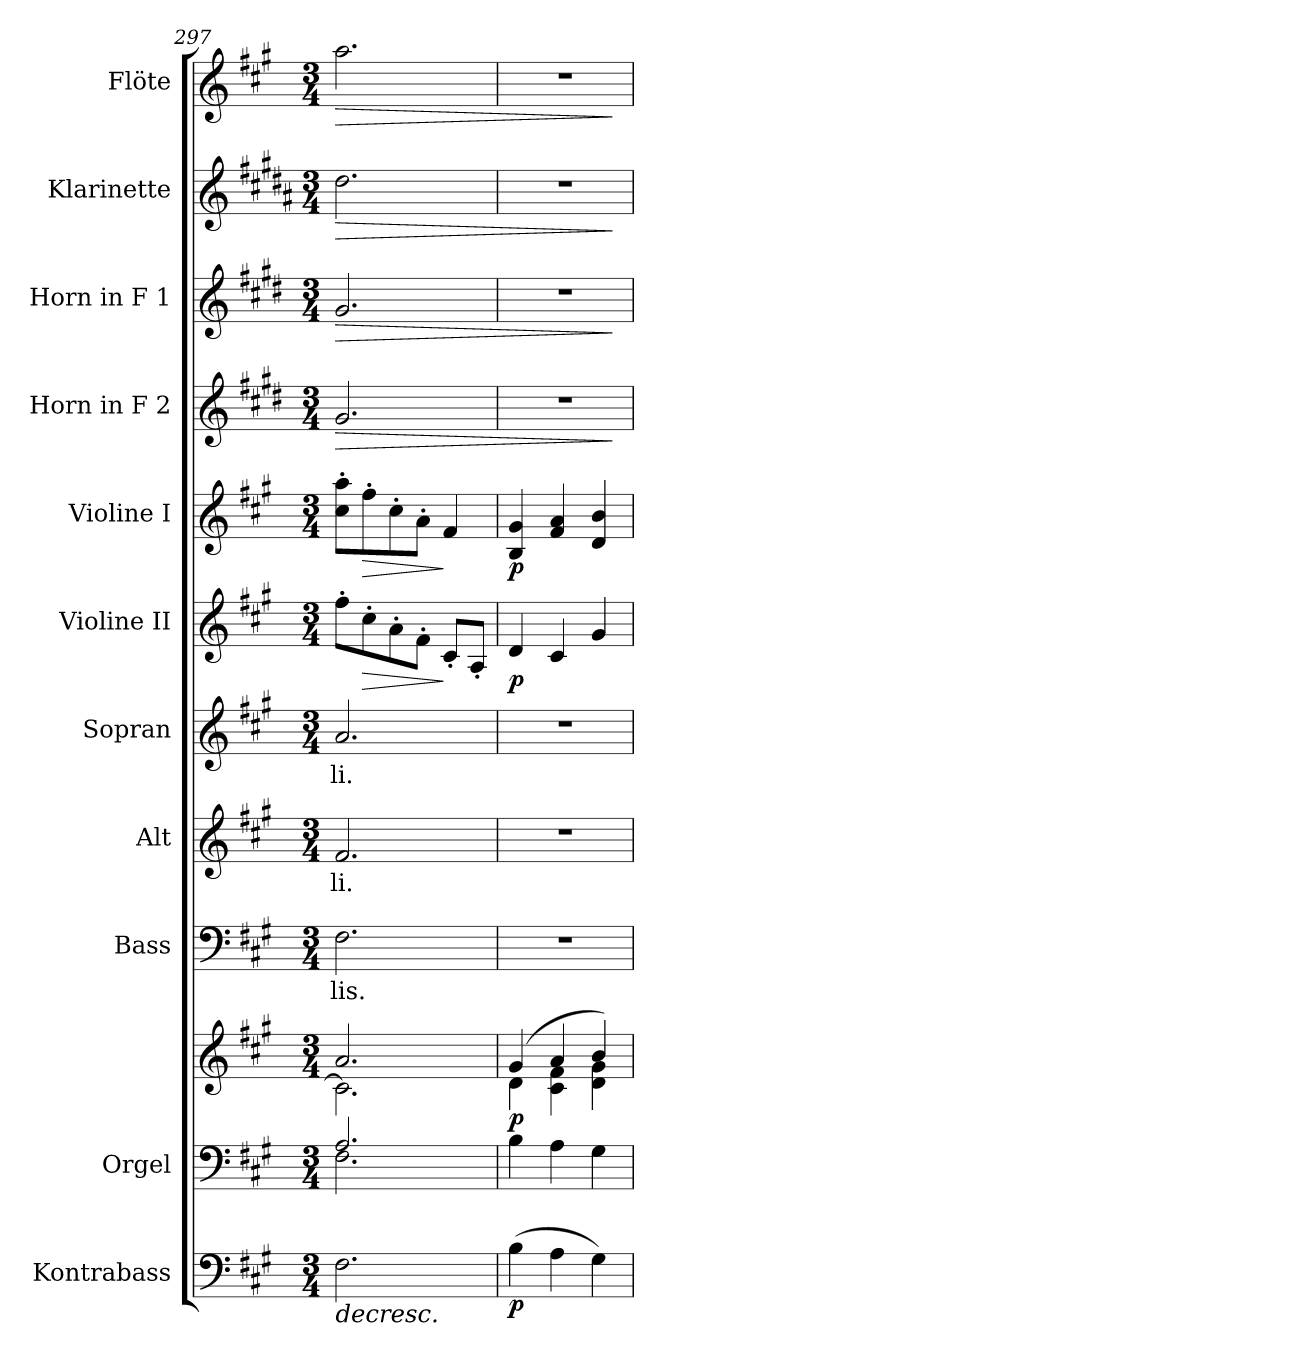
**kern	**dynam	**kern	**kern	**dynam	**kern	**text	**kern	**text	**kern	**text	**kern	**dynam	**kern	**dynam	**kern	**dynam	**kern	**dynam	**kern	**dynam	**kern	**dynam
*part11	*part11	*part10	*part10	*part10	*part9	*part9	*part8	*part8	*part7	*part7	*part6	*part6	*part5	*part5	*part4	*part4	*part3	*part3	*part2	*part2	*part1	*part1
*staff12	*staff12	*staff11	*staff10	*staff10/11	*staff9	*staff9	*staff8	*staff8	*staff7	*staff7	*staff6	*staff6	*staff5	*staff5	*staff4	*staff4	*staff3	*staff3	*staff2	*staff2	*staff1	*staff1
*I"Kontrabass	*	*I"Orgel	*	*	*I"Bass	*	*I"Alt	*	*I"Sopran	*	*I"Violine II	*	*I"Violine I	*	*I"Horn in F 2	*	*I"Horn in F 1	*	*I"Klarinette	*	*I"Flöte	*
*I'Kb.	*	*I'Org.	*	*	*I'B.	*	*I'A.	*	*I'S.	*	*I'Vl. II	*	*I'Vl. I	*	*	*	*	*	*I'Kl.	*	*I'Fl.	*
!!LO:PB:g=z
*clefF4	*	*clefF4	*clefG2	*	*clefF4	*	*clefG2	*	*clefG2	*	*clefG2	*	*clefG2	*	*clefG2	*	*clefG2	*	*clefG2	*	*clefG2	*
*ITrd7c12	*	*	*	*	*	*	*	*	*	*	*	*	*	*	*ITrd4c7	*	*ITrd4c7	*	*ITrd1c2	*	*	*
*k[f#c#g#]	*	*k[f#c#g#]	*k[f#c#g#]	*	*k[f#c#g#]	*	*k[f#c#g#]	*	*k[f#c#g#]	*	*k[f#c#g#]	*	*k[f#c#g#]	*	*k[f#c#g#]	*	*k[f#c#g#]	*	*k[f#c#g#]	*	*k[f#c#g#]	*
*A:	*	*A:	*A:	*	*A:	*	*A:	*	*A:	*	*A:	*	*A:	*	*A:	*	*A:	*	*A:	*	*A:	*
*M3/4	*	*M3/4	*M3/4	*	*M3/4	*	*M3/4	*	*M3/4	*	*M3/4	*	*M3/4	*	*M3/4	*	*M3/4	*	*M3/4	*	*M3/4	*
=297	=297	=297	=297	=297	=297	=297	=297	=297	=297	=297	=297	=297	=297	=297	=297	=297	=297	=297	=297	=297	=297	=297
!	!LO:HP:b	!	!	!	!	!LO:LY:b	!	!LO:LY:b	!	!LO:LY:b	!	!	!	!	!	!LO:HP:b	!	!LO:HP:b	!	!LO:HP:b	!	!LO:HP:b
*	*	*^	*^	*	*	*	*	*	*	*	*	*	*	*	*	*	*	*	*	*	*	*
2.FF#\	>	2.A/	2.F#\	2.a/	2.c#\]	.	2.F#\	-lis.	2.f#/	-li.	2.a/	-li.	8ff#'>\L	.	8cc#\'> 8aa\'>L	.	2.c#/	>	2.c#/	>	2.cc#\	>	2.aa\	>
!	!	!	!	!	!	!	!	!	!	!	!	!	!	!LO:HP:b	!	!LO:HP:b	!	!	!	!	!	!	!	!
.	.	.	.	.	.	.	.	.	.	.	.	.	8cc#'>\	>	8ff#'>\	>	.	.	.	.	.	.	.	.
.	.	.	.	.	.	.	.	.	.	.	.	.	8a'>\	.	8cc#'>\	.	.	.	.	.	.	.	.	.
.	.	.	.	.	.	.	.	.	.	.	.	.	8f#'>\J	.	8a'>\J	.	.	.	.	.	.	.	.	.
.	.	.	.	.	.	.	.	.	.	.	.	.	8c#'</L	]	4f#/	]	.	.	.	.	.	.	.	.
.	.	.	.	.	.	.	.	.	.	.	.	.	8A'</J	.	.	.	.	.	.	.	.	.	.	.
*	*	*v	*v	*	*	*	*	*	*	*	*	*	*	*	*	*	*	*	*	*	*	*	*	*
=298	=298	=298	=298	=298	=298	=298	=298	=298	=298	=298	=298	=298	=298	=298	=298	=298	=298	=298	=298	=298	=298	=298	=298
!	!LO:DY:b	!	!	!	!LO:DY:b	!	!	!	!	!	!	!	!LO:DY:b	!	!LO:DY:b	!	!	!	!	!	!	!	!
(>4BB\	p	4B\	(4g#/	4d\	p	2.r	.	2.r	.	2.r	.	4d/	p	4B/ 4g#/	p	2.r	.	2.r	.	2.r	.	2.r	.
4AA\	]	4A\	4a/	4c#\ 4f#\	.	.	.	.	.	.	.	4c#/	.	4f#/ 4a/	.	.	.	.	.	.	.	.	.
4GG#\)	.	4G#\	4b/)	4d\ 4g#\	.	.	.	.	.	.	.	4g#/	.	4d/ 4b/	.	.	.	.	.	.	.	.	.
*	*	*	*v	*v	*	*	*	*	*	*	*	*	*	*	*	*	*	*	*	*	*	*	*
.	.	.	.	.	.	.	.	.	.	.	.	.	.	.	.	]	.	]	.	]	.	]
=	=	=	=	=	=	=	=	=	=	=	=	=	=	=	=	=	=	=	=	=	=	=
*-	*-	*-	*-	*-	*-	*-	*-	*-	*-	*-	*-	*-	*-	*-	*-	*-	*-	*-	*-	*-	*-	*-
